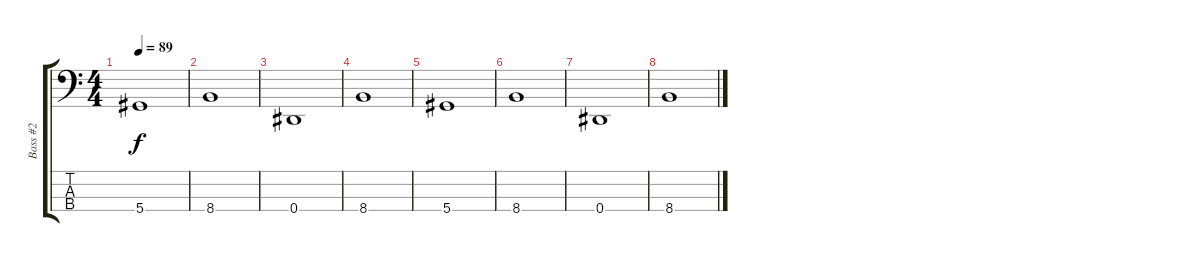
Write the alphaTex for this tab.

\track ("Bass #2" "Bass #2") {instrument electricbassfinger}
\staff {score tabs}
\tuning (Gb2 Db2 Ab1 Eb1) {hide}
\ts (4 4)
\tempo 89
\clef f4
\ks c
5.4.1{dy f} |
8.4.1 |
0.4.1 |
8.4.1 |
5.4.1 |
8.4.1 |
0.4.1 |
8.4.1
